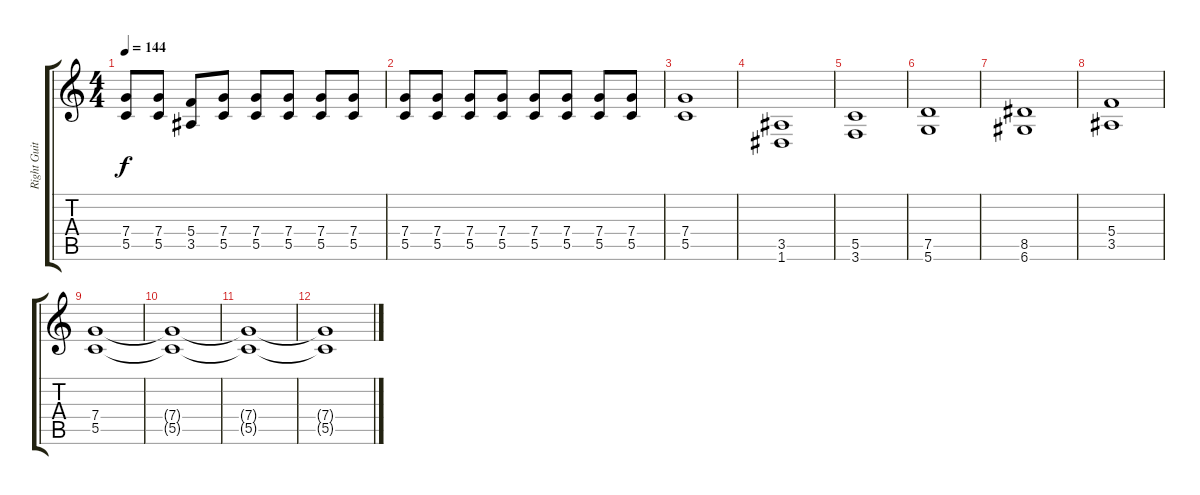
\track ("Right Guitar" "Right Guit") {instrument distortionguitar}
\staff {score tabs}
\tuning (D4 A3 F3 C3 G2 D2) {hide}
\ts (4 4)
\tempo 144
\clef g2
\ks c
(7.4 5.5).8{dy f} (7.4 5.5).8 (5.4 3.5).8 (7.4 5.5).8 (7.4 5.5).8 (7.4 5.5).8 (7.4 5.5).8 (7.4 5.5).8 |
(7.4 5.5).8 (7.4 5.5).8 (7.4 5.5).8 (7.4 5.5).8 (7.4 5.5).8 (7.4 5.5).8 (7.4 5.5).8 (7.4 5.5).8 |
(7.4 5.5).1 |
(3.5 1.6).1 |
(5.5 3.6).1 |
(7.5 5.6).1 |
(8.5 6.6).1 |
(5.4 3.5).1 |
(7.4 5.5).1 |
(7.4{t} 5.5{t}).1 |
(7.4{t} 5.5{t}).1 |
(7.4{t} 5.5{t}).1
